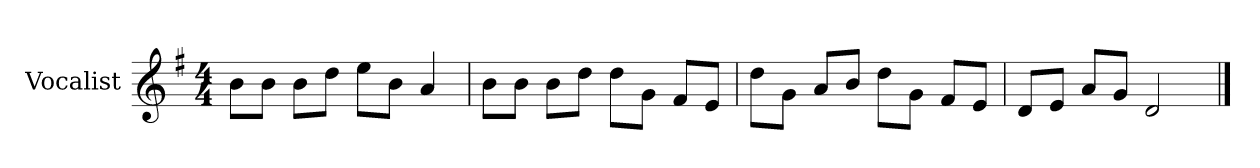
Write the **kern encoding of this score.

**kern
*part1
*staff1
*I"Vocalist
*k[f#]
*G:
*M4/4
=
8bL
8bJ
8bL
8ddJ
8eeL
8bJ
4a
=1
8bL
8bJ
8bL
8ddJ
8ddL
8gJ
8f#L
8eJ
=2
8ddL
8gJ
8aL
8bJ
8ddL
8gJ
8f#L
8eJ
=3
8dL
8eJ
8aL
8gJ
2d
==
*-
